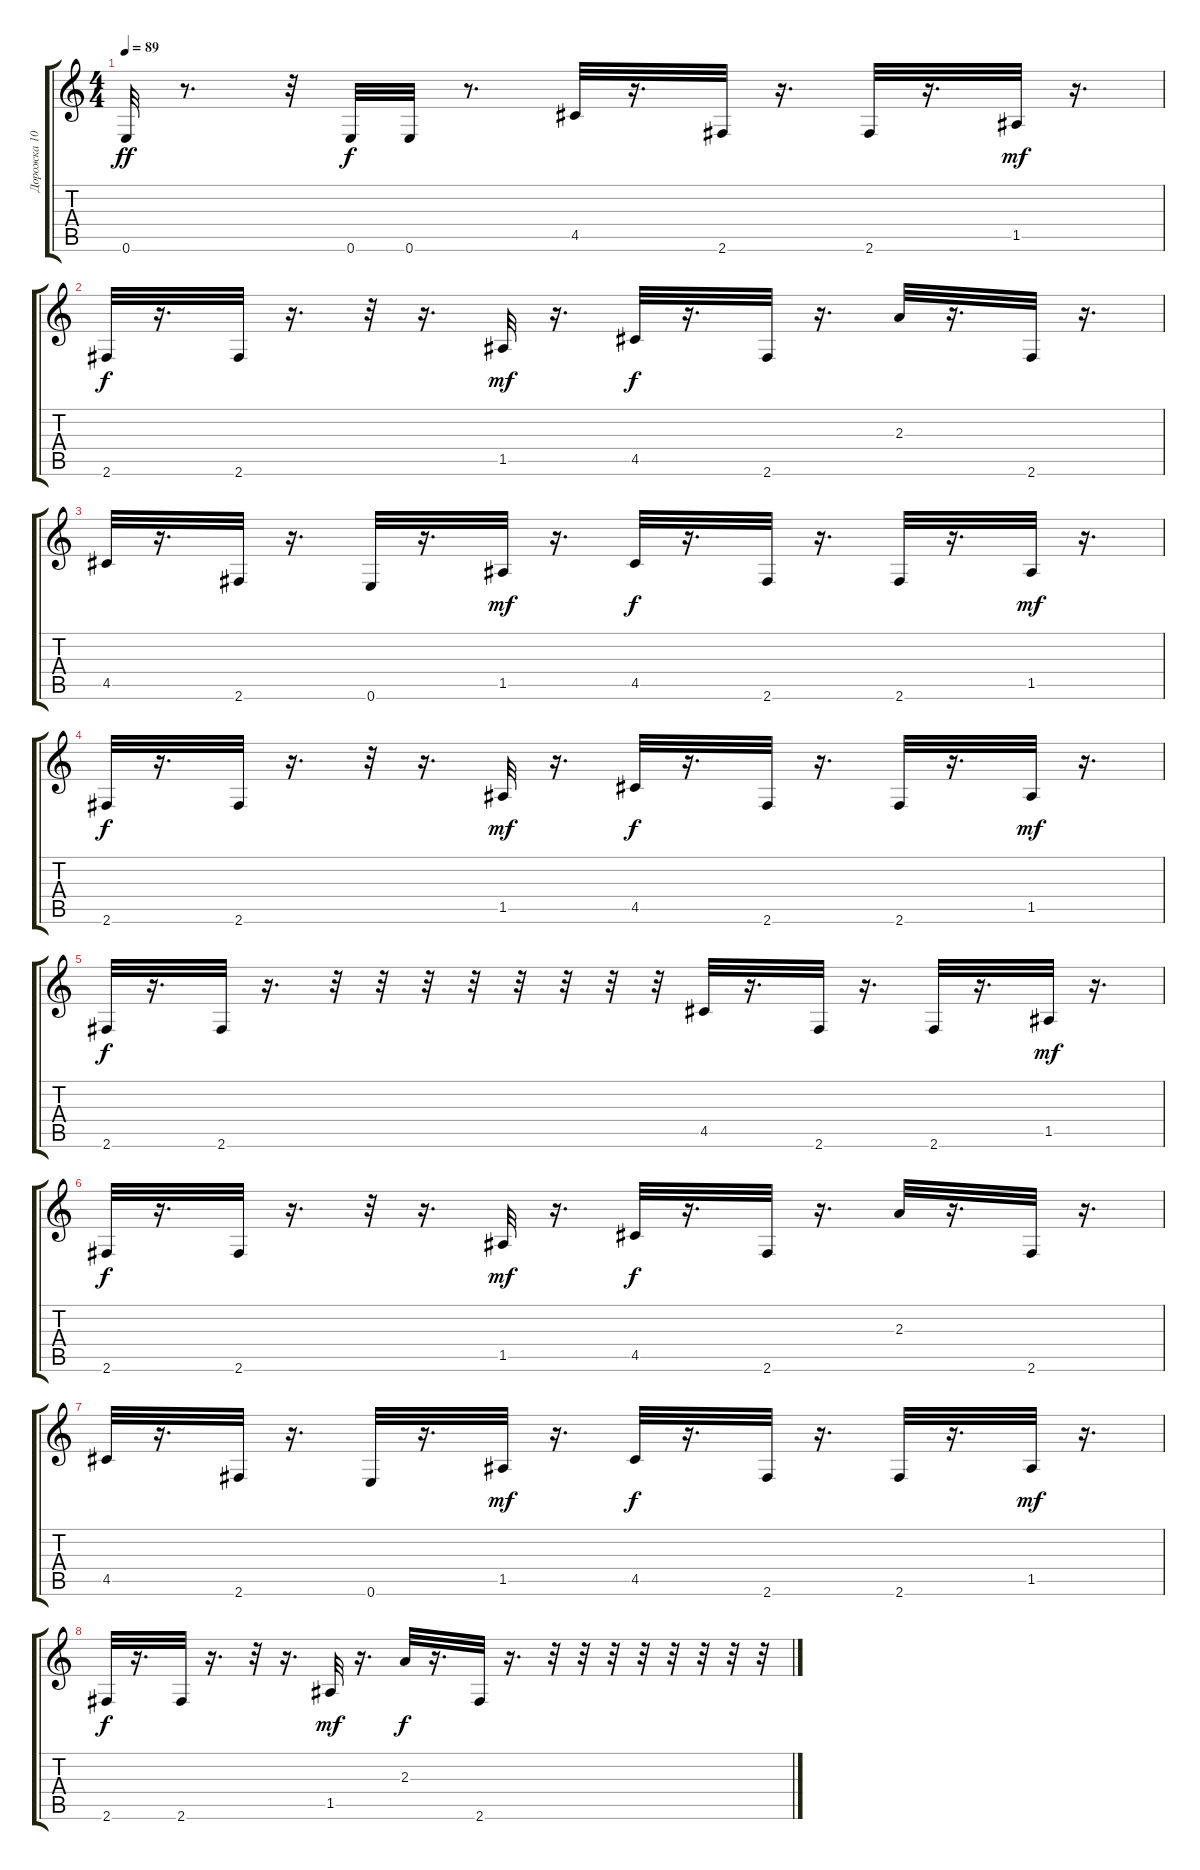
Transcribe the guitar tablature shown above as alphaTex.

\track ("Дорожка 10" "Дорожка 10") {instrument acousticguitarnylon}
\staff {score tabs}
\tuning (E4 B3 G3 D3 A2 E2) {hide}
\ts (4 4)
\tempo 89
\clef g2
\ks c
0.6.32{dy ff} r.8{d} r.32 0.6.32{dy f} 0.6.32 r.8{d} 4.5.32 r.16{d} 2.6.32 r.16{d} 2.6.32 r.16{d} 1.5.32{dy mf} r.16{d} |
2.6.32{dy f} r.16{d} 2.6.32 r.16{d} r.32 r.16{d} 1.5.32{dy mf} r.16{d} 4.5.32{dy f} r.16{d} 2.6.32 r.16{d} 2.3.32 r.16{d} 2.6.32 r.16{d} |
4.5.32 r.16{d} 2.6.32 r.16{d} 0.6.32 r.16{d} 1.5.32{dy mf} r.16{d} 4.5.32{dy f} r.16{d} 2.6.32 r.16{d} 2.6.32 r.16{d} 1.5.32{dy mf} r.16{d} |
2.6.32{dy f} r.16{d} 2.6.32 r.16{d} r.32 r.16{d} 1.5.32{dy mf} r.16{d} 4.5.32{dy f} r.16{d} 2.6.32 r.16{d} 2.6.32 r.16{d} 1.5.32{dy mf} r.16{d} |
2.6.32{dy f} r.16{d} 2.6.32 r.16{d} r.32 r.32 r.32 r.32 r.32 r.32 r.32 r.32 4.5.32 r.16{d} 2.6.32 r.16{d} 2.6.32 r.16{d} 1.5.32{dy mf} r.16{d} |
2.6.32{dy f} r.16{d} 2.6.32 r.16{d} r.32 r.16{d} 1.5.32{dy mf} r.16{d} 4.5.32{dy f} r.16{d} 2.6.32 r.16{d} 2.3.32 r.16{d} 2.6.32 r.16{d} |
4.5.32 r.16{d} 2.6.32 r.16{d} 0.6.32 r.16{d} 1.5.32{dy mf} r.16{d} 4.5.32{dy f} r.16{d} 2.6.32 r.16{d} 2.6.32 r.16{d} 1.5.32{dy mf} r.16{d} |
2.6.32{dy f} r.16{d} 2.6.32 r.16{d} r.32 r.16{d} 1.5.32{dy mf} r.16{d} 2.3.32{dy f} r.16{d} 2.6.32 r.16{d} r.32 r.32 r.32 r.32 r.32 r.32 r.32 r.32
